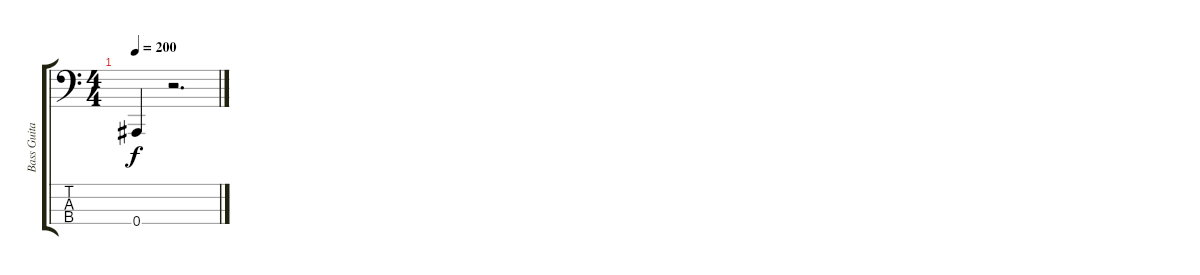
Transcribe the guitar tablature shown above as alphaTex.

\track ("Bass Guitar: John Kis Gyevi" "Bass Guita") {instrument electricbasspick}
\staff {score tabs}
\tuning (Eb2 Bb1 F1 Bb0) {hide}
\ts (4 4)
\tempo 200
\clef f4
\ks c
0.4.4{dy f} r.2{d}
